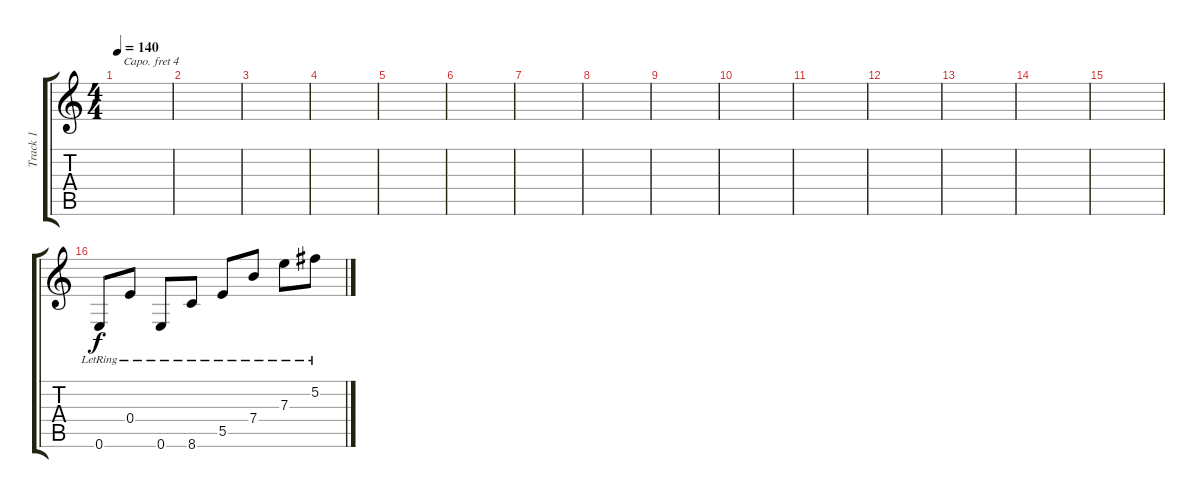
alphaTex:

\track ("Track 1" "Track 1") {instrument acousticguitarsteel}
\staff {score tabs}
\capo 4
\tuning (D4 A3 F3 C3 G2 C2) {hide}
\ts (4 4)
\tempo 140
\clef g2
\ks c
|
|
|
|
|
|
|
|
|
|
|
|
|
|
|
0.6{lr}.8{instrument acousticguitarsteel} 0.4{lr}.8 0.6{lr}.8 8.6{lr}.8 5.5{lr}.8 7.4{lr}.8 7.3{lr}.8 5.2{lr}.8
